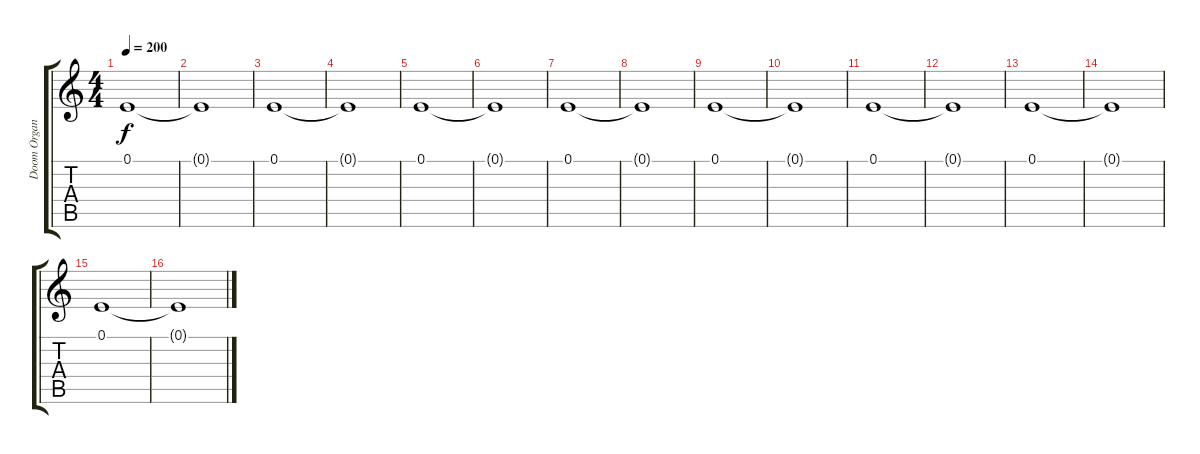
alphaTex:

\track ("Doom Organ 1" "Doom Organ") {instrument rockorgan}
\staff {score tabs}
\tuning (E4 B3 G3 D3 A2 E2) {hide}
\ts (4 4)
\tempo 200
\clef g2
\ks c
0.1.1{dy f} |
0.1{t}.1 |
0.1.1 |
0.1{t}.1 |
0.1.1 |
0.1{t}.1 |
0.1.1 |
0.1{t}.1 |
0.1.1 |
0.1{t}.1 |
0.1.1 |
0.1{t}.1 |
0.1.1 |
0.1{t}.1 |
0.1.1 |
0.1{t}.1
